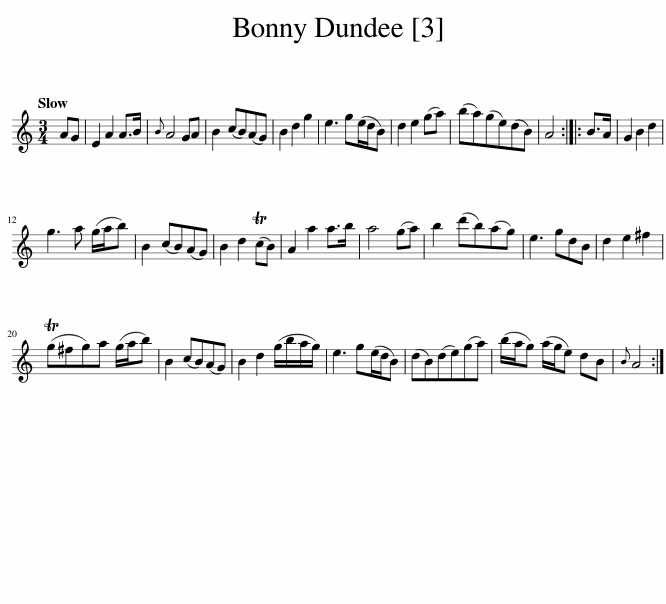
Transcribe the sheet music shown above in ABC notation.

X:1
L:1/8
Q:1/4=120
M:3/4
I:linebreak $
K:C
V:1 treble
V:1
 AG | E2 A2 A>B |{B} A4 GA | B2 (cB)(AG) | B2 d2 g2 | %5
 e3 g(e/d/B) | d2 e2 (ga) | (ba)(ge)(dB) | A4 :: B>A | %10
 G2 B2 d2 |$ g3 a (g/a/b) | B2 (cB)(AG) | B2 d2 (TcB) | A2 a2 a>b | %15
 a4 (ga) | b2 (d'b)(ag) | e3 gdB | d2 e2 ^f2 |$ (Tg^fg)a (g/a/b) | %20
 B2 (cB)(AG) | B2 d2 (g/b/a/g/) | e3 g(e/d/B) | (dB)(de)(ga) | (b/a/g) (a/g/e) dB | %25
{B} A4 :| %26
